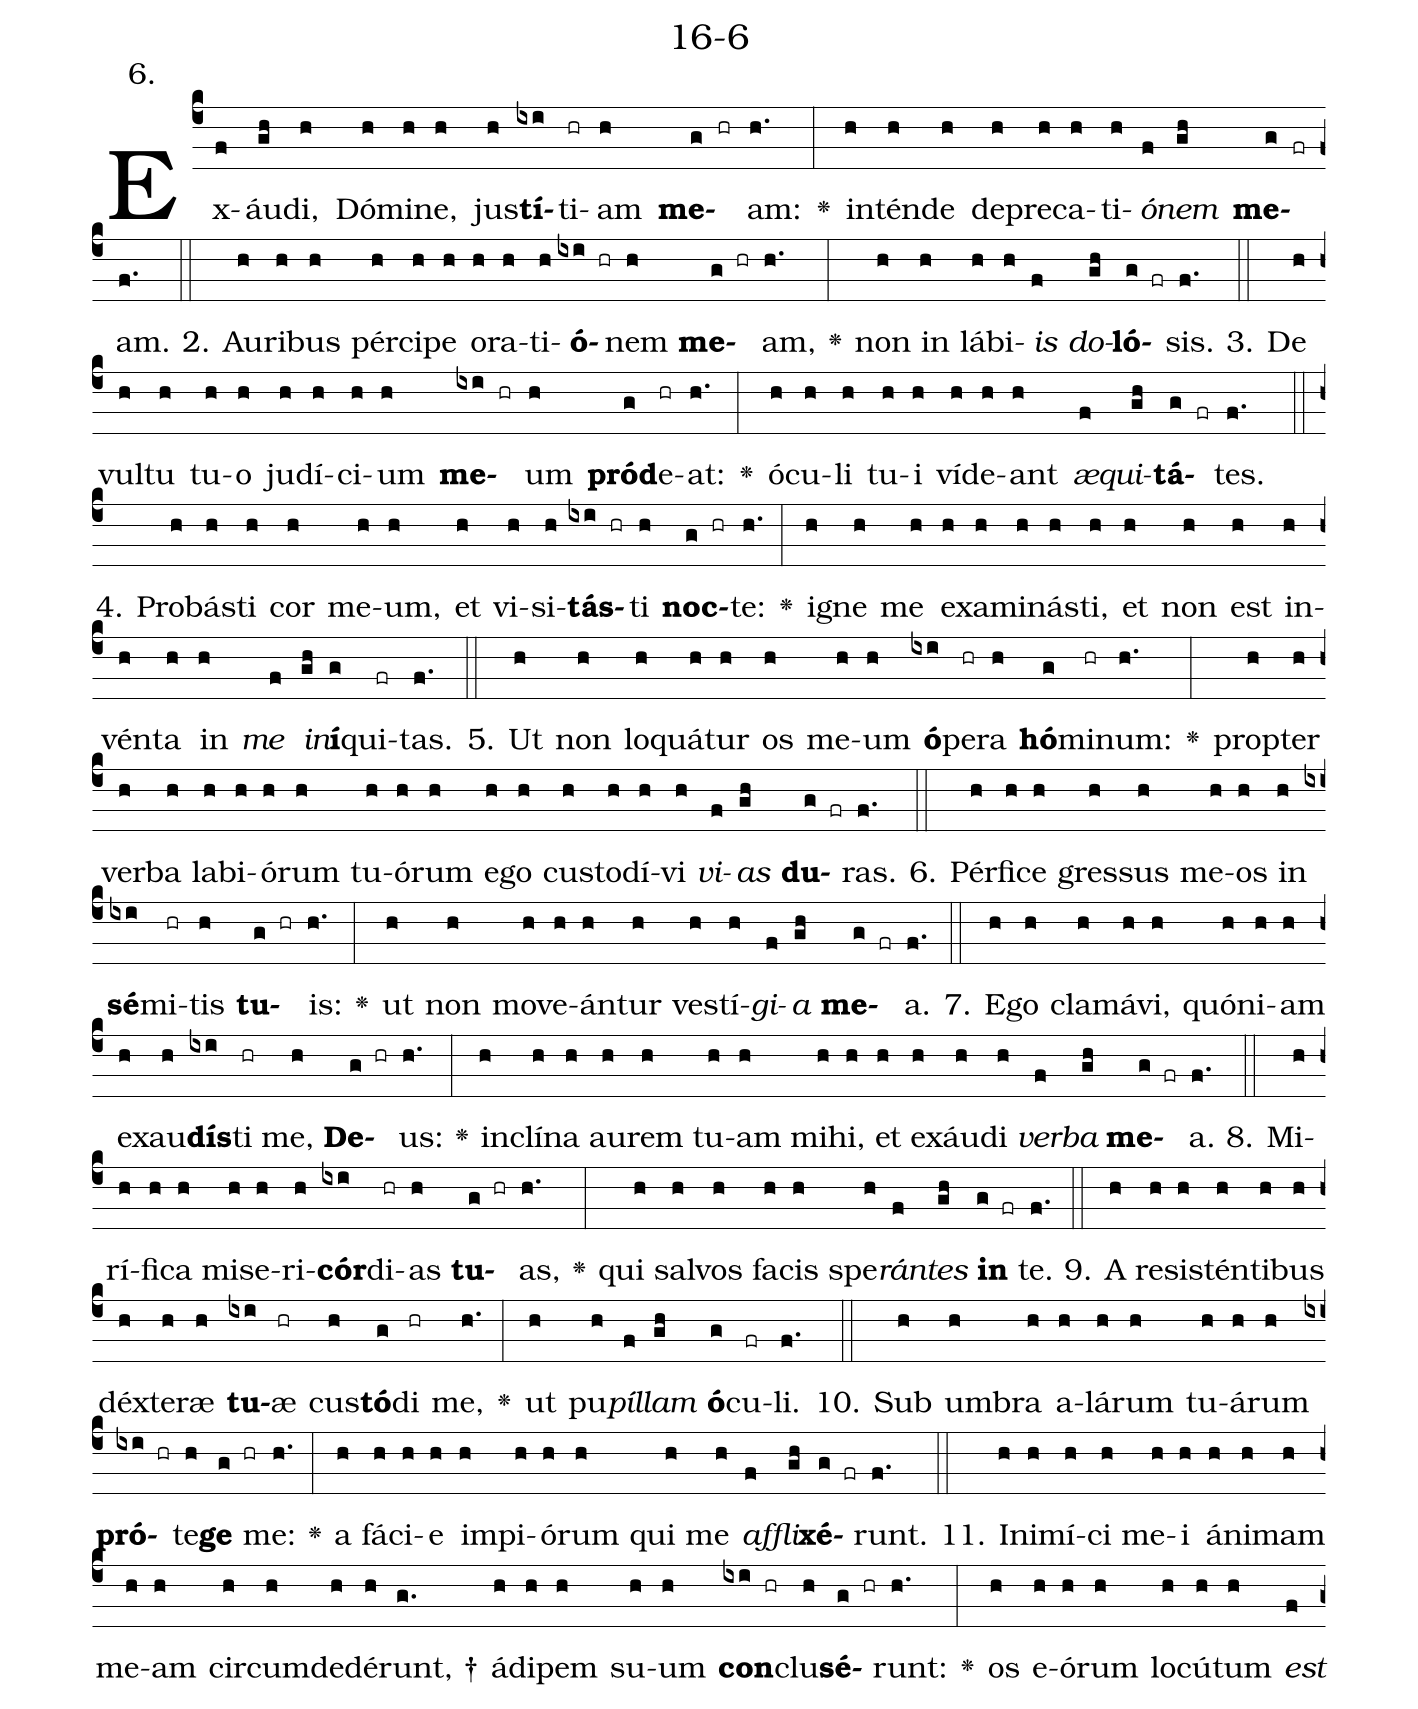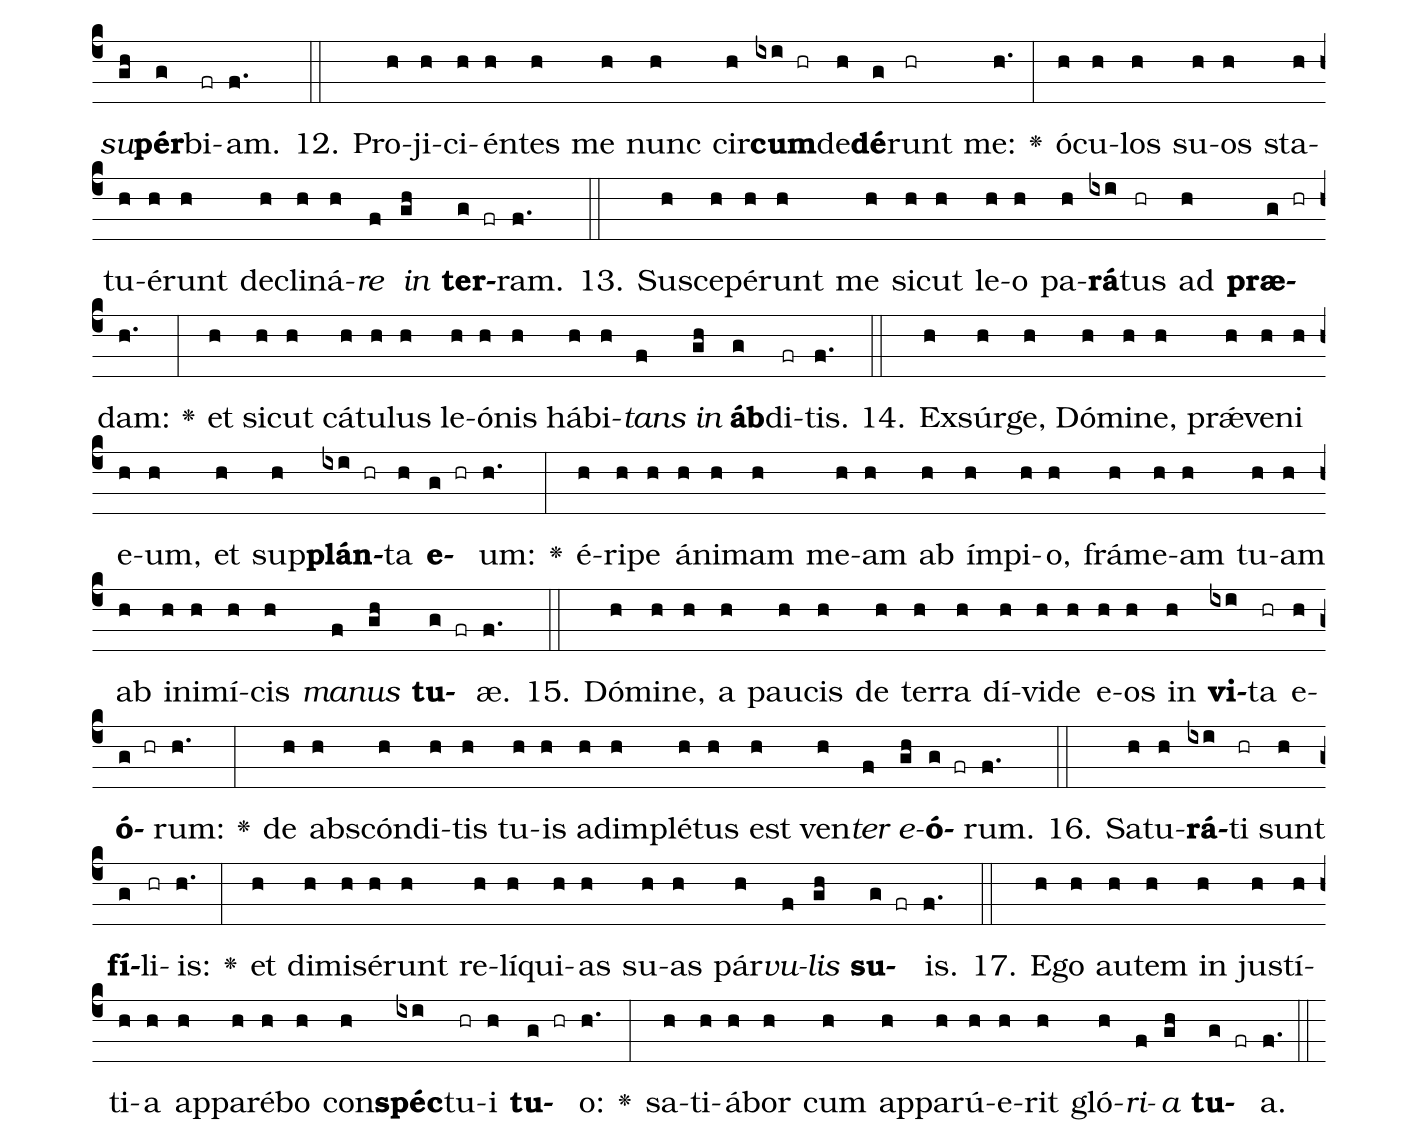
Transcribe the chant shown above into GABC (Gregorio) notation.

name: 16-6;
annotation: 6.;
%%
(c4)Ex(f)áu(gh)di,(h) Dó(h)mi(h)ne,(h) jus(h)<b>tí</b>(ixi)ti(hr)am(h) <b>me</b>(g hr)am:(h.) <v>\greheightstar</v>(:) in(h)tén(h)de(h) de(h)pre(h)ca(h)ti(h)<i>ó</i>(f)<i>nem</i>(gh) <b>me</b>(g fr)am.(f.) (::)
2. Au(h)ri(h)bus(h) pér(h)ci(h)pe(h) o(h)ra(h)ti(h)<b>ó</b>(ixi hr)nem(h) <b>me</b>(g hr)am,(h.) <v>\greheightstar</v>(:) non(h) in(h) lá(h)bi(h)<i>is</i>(f) <i>do</i>(gh)<b>ló</b>(g fr)sis.(f.) (::)
3. De(h) vul(h)tu(h) tu(h)o(h) ju(h)dí(h)ci(h)um(h) <b>me</b>(ixi hr)um(h) <b>pród</b>(g)e(hr)at:(h.) <v>\greheightstar</v>(:) ó(h)cu(h)li(h) tu(h)i(h) ví(h)de(h)ant(h) <i>æ</i>(f)<i>qui</i>(gh)<b>tá</b>(g fr)tes.(f.) (::)
4. Pro(h)bás(h)ti(h) cor(h) me(h)um,(h) et(h) vi(h)si(h)<b>tás</b>(ixi hr)ti(h) <b>noc</b>(g hr)te:(h.) <v>\greheightstar</v>(:) i(h)gne(h) me(h) ex(h)a(h)mi(h)nás(h)ti,(h) et(h) non(h) est(h) in(h)vén(h)ta(h) in(h) <i>me</i>(f) <i>in</i>(gh)<b>í</b>(g)qui(fr)tas.(f.) (::)
5. Ut(h) non(h) lo(h)quá(h)tur(h) os(h) me(h)um(h) <b>ó</b>(ixi)pe(hr)ra(h) <b>hó</b>(g)mi(hr)num:(h.) <v>\greheightstar</v>(:) prop(h)ter(h) ver(h)ba(h) la(h)bi(h)ó(h)rum(h) tu(h)ó(h)rum(h) e(h)go(h) cus(h)to(h)dí(h)vi(h) <i>vi</i>(f)<i>as</i>(gh) <b>du</b>(g fr)ras.(f.) (::)
6. Pér(h)fi(h)ce(h) gres(h)sus(h) me(h)os(h) in(h) <b>sé</b>(ixi)mi(hr)tis(h) <b>tu</b>(g hr)is:(h.) <v>\greheightstar</v>(:) ut(h) non(h) mo(h)ve(h)án(h)tur(h) ves(h)tí(h)<i>gi</i>(f)<i>a</i>(gh) <b>me</b>(g fr)a.(f.) (::)
7. E(h)go(h) cla(h)má(h)vi,(h) quón(h)i(h)am(h) ex(h)au(h)<b>dís</b>(ixi)ti(hr) me,(h) <b>De</b>(g hr)us:(h.) <v>\greheightstar</v>(:) in(h)clí(h)na(h) au(h)rem(h) tu(h)am(h) mi(h)hi,(h) et(h) ex(h)áu(h)di(h) <i>ver</i>(f)<i>ba</i>(gh) <b>me</b>(g fr)a.(f.) (::)
8. Mi(h)rí(h)fi(h)ca(h) mi(h)se(h)ri(h)<b>cór</b>(ixi)di(hr)as(h) <b>tu</b>(g hr)as,(h.) <v>\greheightstar</v>(:) qui(h) sal(h)vos(h) fa(h)cis(h) spe(h)<i>rán</i>(f)<i>tes</i>(gh) <b>in</b>(g fr) te.(f.) (::)
9. A(h) re(h)sis(h)tén(h)ti(h)bus(h) déx(h)te(h)ræ(h) <b>tu</b>(ixi)æ(hr) cus(h)<b>tó</b>(g)di(hr) me,(h.) <v>\greheightstar</v>(:) ut(h) pu(h)<i>píl</i>(f)<i>lam</i>(gh) <b>ó</b>(g)cu(fr)li.(f.) (::)
10. Sub(h) um(h)bra(h) a(h)lá(h)rum(h) tu(h)á(h)rum(h) <b>pró</b>(ixi hr)te(h)<b>ge</b>(g hr) me:(h.) <v>\greheightstar</v>(:) a(h) fá(h)ci(h)e(h) im(h)pi(h)ó(h)rum(h) qui(h) me(h) <i>af</i>(f)<i>fli</i>(gh)<b>xé</b>(g fr)runt.(f.) (::)
11. In(h)i(h)mí(h)ci(h) me(h)i(h) á(h)ni(h)mam(h) me(h)am(h) cir(h)cum(h)de(h)dé(h)runt, †(g.) á(h)di(h)pem(h) su(h)um(h) <b>con</b>(ixi hr)clu(h)<b>sé</b>(g hr)runt:(h.) <v>\greheightstar</v>(:) os(h) e(h)ó(h)rum(h) lo(h)cú(h)tum(h) <i>est</i>(f) <i>su</i>(gh)<b>pér</b>(g)bi(fr)am.(f.) (::)
12. Pro(h)ji(h)ci(h)én(h)tes(h) me(h) nunc(h) cir(h)<b>cum</b>(ixi hr)de(h)<b>dé</b>(g)runt(hr) me:(h.) <v>\greheightstar</v>(:) ó(h)cu(h)los(h) su(h)os(h) sta(h)tu(h)é(h)runt(h) de(h)cli(h)ná(h)<i>re</i>(f) <i>in</i>(gh) <b>ter</b>(g fr)ram.(f.) (::)
13. Su(h)sce(h)pé(h)runt(h) me(h) sic(h)ut(h) le(h)o(h) pa(h)<b>rá</b>(ixi)tus(hr) ad(h) <b>præ</b>(g hr)dam:(h.) <v>\greheightstar</v>(:) et(h) sic(h)ut(h) cá(h)tu(h)lus(h) le(h)ó(h)nis(h) há(h)bi(h)<i>tans</i>(f) <i>in</i>(gh) <b>áb</b>(g)di(fr)tis.(f.) (::)
14. Ex(h)súr(h)ge,(h) Dó(h)mi(h)ne,(h) prǽ(h)ve(h)ni(h) e(h)um,(h) et(h) sup(h)<b>plán</b>(ixi hr)ta(h) <b>e</b>(g hr)um:(h.) <v>\greheightstar</v>(:) é(h)ri(h)pe(h) á(h)ni(h)mam(h) me(h)am(h) ab(h) ím(h)pi(h)o,(h) frá(h)me(h)am(h) tu(h)am(h) ab(h) in(h)i(h)mí(h)cis(h) <i>ma</i>(f)<i>nus</i>(gh) <b>tu</b>(g fr)æ.(f.) (::)
15. Dó(h)mi(h)ne,(h) a(h) pau(h)cis(h) de(h) ter(h)ra(h) dí(h)vi(h)de(h) e(h)os(h) in(h) <b>vi</b>(ixi)ta(hr) e(h)<b>ó</b>(g hr)rum:(h.) <v>\greheightstar</v>(:) de(h) abs(h)cón(h)di(h)tis(h) tu(h)is(h) ad(h)im(h)plé(h)tus(h) est(h) ven(h)<i>ter</i>(f) <i>e</i>(gh)<b>ó</b>(g fr)rum.(f.) (::)
16. Sa(h)tu(h)<b>rá</b>(ixi)ti(hr) sunt(h) <b>fí</b>(g)li(hr)is:(h.) <v>\greheightstar</v>(:) et(h) di(h)mi(h)sé(h)runt(h) re(h)lí(h)qui(h)as(h) su(h)as(h) pár(h)<i>vu</i>(f)<i>lis</i>(gh) <b>su</b>(g fr)is.(f.) (::)
17. E(h)go(h) au(h)tem(h) in(h) jus(h)tí(h)ti(h)a(h) ap(h)pa(h)ré(h)bo(h) con(h)<b>spéc</b>(ixi)tu(hr)i(h) <b>tu</b>(g hr)o:(h.) <v>\greheightstar</v>(:) sa(h)ti(h)á(h)bor(h) cum(h) ap(h)pa(h)rú(h)e(h)rit(h) gló(h)<i>ri</i>(f)<i>a</i>(gh) <b>tu</b>(g fr)a.(f.) (::)
